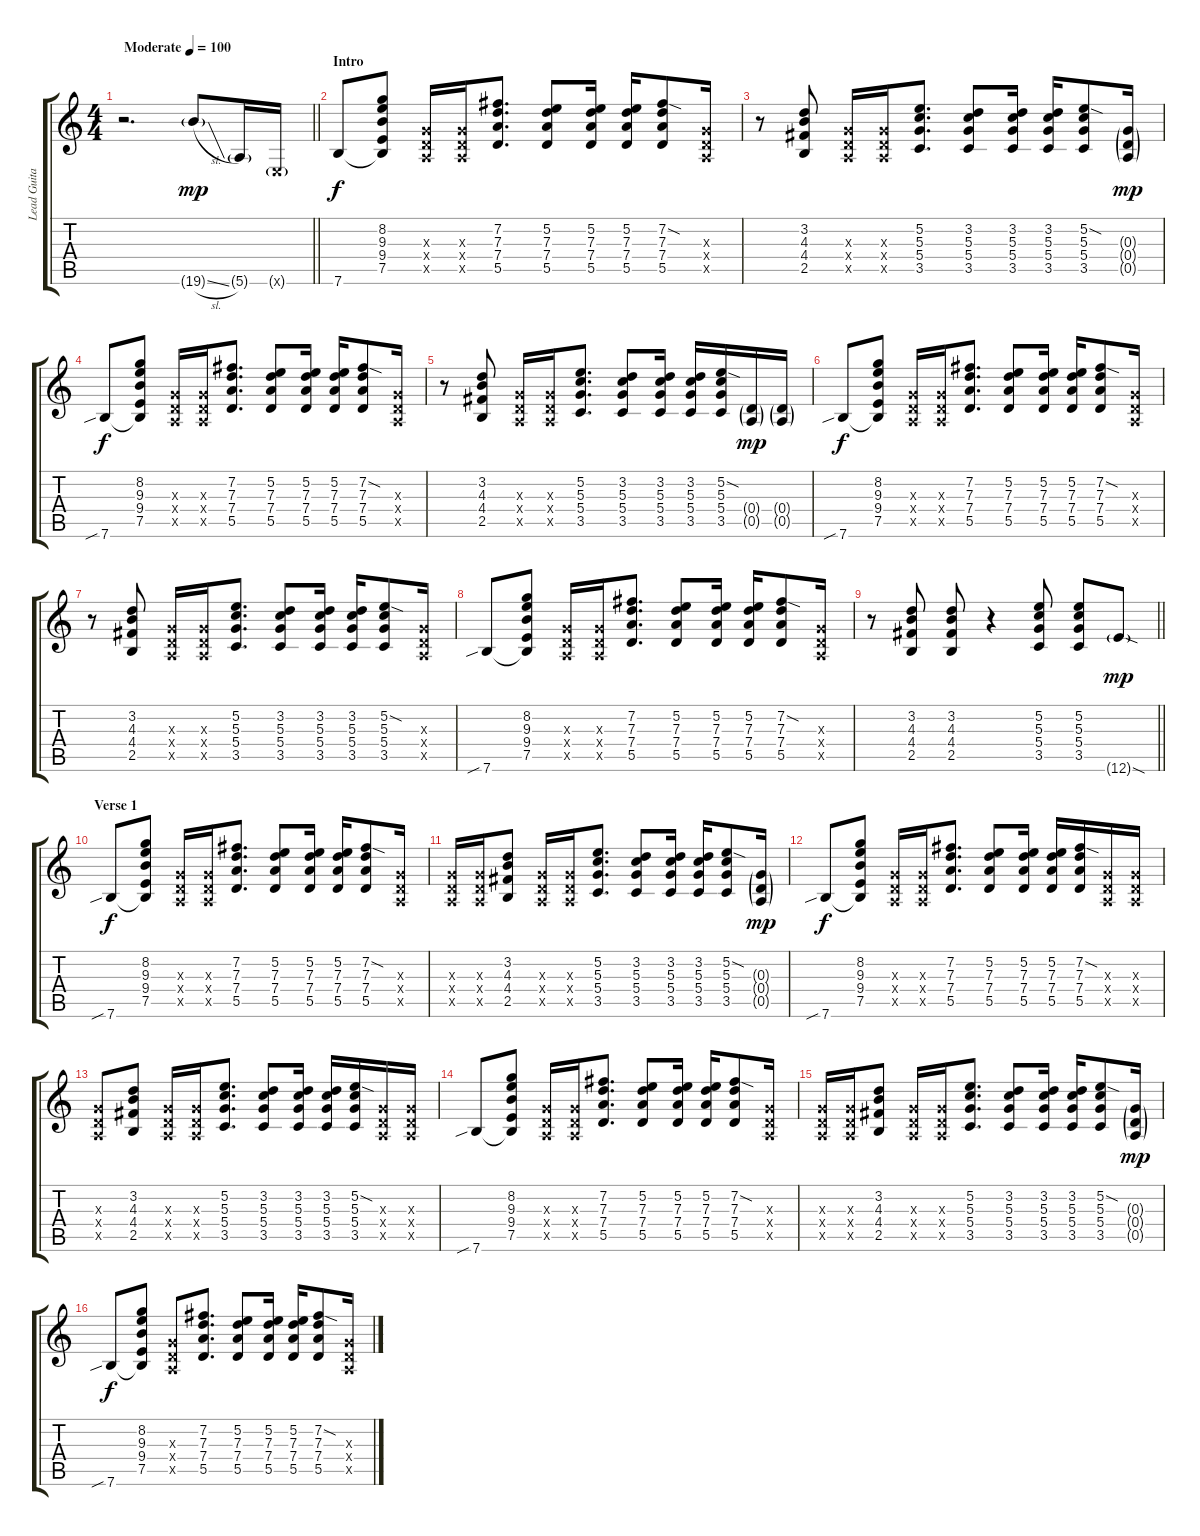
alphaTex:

\track ("Lead Guitar" "Lead Guita") {instrument distortionguitar}
\staff {score tabs}
\tuning (E4 B3 G3 D3 A2 E2) {hide}
\ts (4 4)
\tempo (100 "Moderate")
\clef g2
\barLineRight lightlight
\ks c
r.2{d dy mp instrument distortionguitar} 19.6{sl g}.8 5.6{g}.16 0.6{g x}.16 |
\section ("" "Intro")
7.6.8{dy f} (8.2 9.3 9.4 7.5 7.6{t}).8 (0.3{x} 0.4{x} 0.5{x}).16 (0.3{x} 0.4{x} 0.5{x}).16 (7.2 7.3 7.4 5.5).8{d} (5.2 7.3 7.4 5.5).8 (5.2 7.3 7.4 5.5).16 (5.2 7.3 7.4 5.5).16 (7.2{sod} 7.3 7.4 5.5).8 (0.3{x} 0.4{x} 0.5{x}).16 |
r.8 (3.2 4.3 4.4 2.5).8 (0.3{x} 0.4{x} 0.5{x}).16 (0.3{x} 0.4{x} 0.5{x}).16 (5.2 5.3 5.4 3.5).8{d} (3.2 5.3 5.4 3.5).8 (3.2 5.3 5.4 3.5).16 (3.2 5.3 5.4 3.5).16 (5.2{sod} 5.3 5.4 3.5).8 (0.3{g} 0.4{g} 0.5{g}).16{dy mp} |
7.6{sib}.8{dy f} (8.2 9.3 9.4 7.5 7.6{t}).8 (0.3{x} 0.4{x} 0.5{x}).16 (0.3{x} 0.4{x} 0.5{x}).16 (7.2 7.3 7.4 5.5).8{d} (5.2 7.3 7.4 5.5).8 (5.2 7.3 7.4 5.5).16 (5.2 7.3 7.4 5.5).16 (7.2{sod} 7.3 7.4 5.5).8 (0.3{x} 0.4{x} 0.5{x}).16 |
r.8 (3.2 4.3 4.4 2.5).8 (0.3{x} 0.4{x} 0.5{x}).16 (0.3{x} 0.4{x} 0.5{x}).16 (5.2 5.3 5.4 3.5).8{d} (3.2 5.3 5.4 3.5).8 (3.2 5.3 5.4 3.5).16 (3.2 5.3 5.4 3.5).16 (5.2{sod} 5.3 5.4 3.5).16 (0.4{g} 0.5{g}).16{dy mp} (0.4{g} 0.5{g}).16 |
7.6{sib}.8{dy f} (8.2 9.3 9.4 7.5 7.6{t}).8 (0.3{x} 0.4{x} 0.5{x}).16 (0.3{x} 0.4{x} 0.5{x}).16 (7.2 7.3 7.4 5.5).8{d} (5.2 7.3 7.4 5.5).8 (5.2 7.3 7.4 5.5).16 (5.2 7.3 7.4 5.5).16 (7.2{sod} 7.3 7.4 5.5).8 (0.3{x} 0.4{x} 0.5{x}).16 |
r.8 (3.2 4.3 4.4 2.5).8 (0.3{x} 0.4{x} 0.5{x}).16 (0.3{x} 0.4{x} 0.5{x}).16 (5.2 5.3 5.4 3.5).8{d} (3.2 5.3 5.4 3.5).8 (3.2 5.3 5.4 3.5).16 (3.2 5.3 5.4 3.5).16 (5.2{sod} 5.3 5.4 3.5).8 (0.3{x} 0.4{x} 0.5{x}).16 |
7.6{sib}.8 (8.2 9.3 9.4 7.5 7.6{t}).8 (0.3{x} 0.4{x} 0.5{x}).16 (0.3{x} 0.4{x} 0.5{x}).16 (7.2 7.3 7.4 5.5).8{d} (5.2 7.3 7.4 5.5).8 (5.2 7.3 7.4 5.5).16 (5.2 7.3 7.4 5.5).16 (7.2{sod} 7.3 7.4 5.5).8 (0.3{x} 0.4{x} 0.5{x}).16 |
\barLineRight lightlight
r.8 (3.2 4.3 4.4 2.5).8 (3.2 4.3 4.4 2.5).8 r.4 (5.2 5.3 5.4 3.5).8 (5.2 5.3 5.4 3.5).8 12.6{sod g}.8{dy mp} |
\section ("" "Verse 1")
7.6{sib}.8{dy f} (8.2 9.3 9.4 7.5 7.6{t}).8 (0.3{x} 0.4{x} 0.5{x}).16 (0.3{x} 0.4{x} 0.5{x}).16 (7.2 7.3 7.4 5.5).8{d} (5.2 7.3 7.4 5.5).8 (5.2 7.3 7.4 5.5).16 (5.2 7.3 7.4 5.5).16 (7.2{sod} 7.3 7.4 5.5).8 (0.3{x} 0.4{x} 0.5{x}).16 |
(0.3{x} 0.4{x} 0.5{x}).16 (0.3{x} 0.4{x} 0.5{x}).16 (3.2 4.3 4.4 2.5).8 (0.3{x} 0.4{x} 0.5{x}).16 (0.3{x} 0.4{x} 0.5{x}).16 (5.2 5.3 5.4 3.5).8{d} (3.2 5.3 5.4 3.5).8 (3.2 5.3 5.4 3.5).16 (3.2 5.3 5.4 3.5).16 (5.2{sod} 5.3 5.4 3.5).8 (0.3{g} 0.4{g} 0.5{g}).16{dy mp} |
7.6{sib}.8{dy f} (8.2 9.3 9.4 7.5 7.6{t}).8 (0.3{x} 0.4{x} 0.5{x}).16 (0.3{x} 0.4{x} 0.5{x}).16 (7.2 7.3 7.4 5.5).8{d} (5.2 7.3 7.4 5.5).8 (5.2 7.3 7.4 5.5).16 (5.2 7.3 7.4 5.5).16 (7.2{sod} 7.3 7.4 5.5).16 (0.3{x} 0.4{x} 0.5{x}).16 (0.3{x} 0.4{x} 0.5{x}).16 |
(0.3{x} 0.4{x} 0.5{x}).8 (3.2 4.3 4.4 2.5).8 (0.3{x} 0.4{x} 0.5{x}).16 (0.3{x} 0.4{x} 0.5{x}).16 (5.2 5.3 5.4 3.5).8{d} (3.2 5.3 5.4 3.5).8 (3.2 5.3 5.4 3.5).16 (3.2 5.3 5.4 3.5).16 (5.2{sod} 5.3 5.4 3.5).16 (0.3{x} 0.4{x} 0.5{x}).16 (0.3{x} 0.4{x} 0.5{x}).16 |
7.6{sib}.8 (8.2 9.3 9.4 7.5 7.6{t}).8 (0.3{x} 0.4{x} 0.5{x}).16 (0.3{x} 0.4{x} 0.5{x}).16 (7.2 7.3 7.4 5.5).8{d} (5.2 7.3 7.4 5.5).8 (5.2 7.3 7.4 5.5).16 (5.2 7.3 7.4 5.5).16 (7.2{sod} 7.3 7.4 5.5).8 (0.3{x} 0.4{x} 0.5{x}).16 |
(0.3{x} 0.4{x} 0.5{x}).16 (0.3{x} 0.4{x} 0.5{x}).16 (3.2 4.3 4.4 2.5).8 (0.3{x} 0.4{x} 0.5{x}).16 (0.3{x} 0.4{x} 0.5{x}).16 (5.2 5.3 5.4 3.5).8{d} (3.2 5.3 5.4 3.5).8 (3.2 5.3 5.4 3.5).16 (3.2 5.3 5.4 3.5).16 (5.2{sod} 5.3 5.4 3.5).8 (0.3{g} 0.4{g} 0.5{g}).16{dy mp} |
7.6{sib}.8{dy f} (8.2 9.3 9.4 7.5 7.6{t}).8 (0.3{x} 0.4{x} 0.5{x}).8 (7.2 7.3 7.4 5.5).8{d} (5.2 7.3 7.4 5.5).8 (5.2 7.3 7.4 5.5).16 (5.2 7.3 7.4 5.5).16 (7.2{sod} 7.3 7.4 5.5).8 (0.3{x} 0.4{x} 0.5{x}).16
